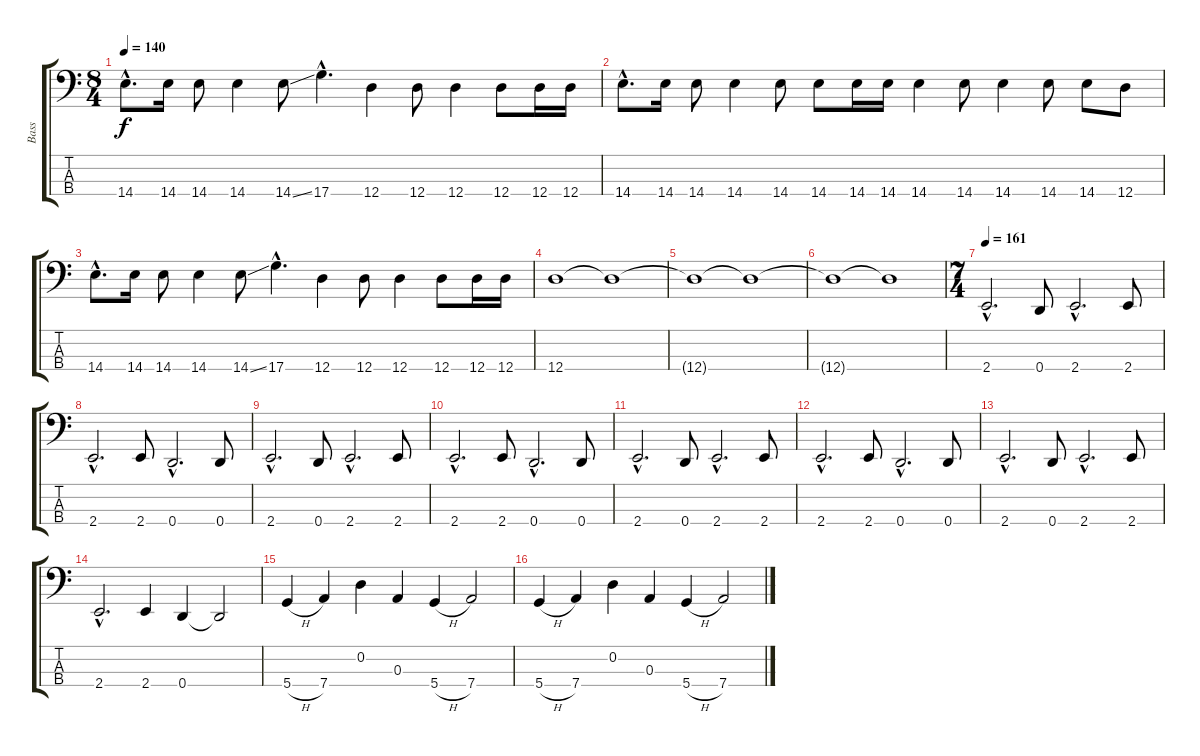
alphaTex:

\track ("Bass" "Bass") {instrument electricbassfinger}
\staff {score tabs}
\tuning (G2 D2 A1 D1) {hide}
\ts (8 4)
\tempo 140
\clef f4
\ks c
14.4{hac}.8{d dy f} 14.4.16 14.4.8 14.4.4 14.4{ss}.8 17.4{hac}.4{d} 12.4.4 12.4.8 12.4.4 12.4.8 12.4.16 12.4.16 |
14.4{hac}.8{d} 14.4.16 14.4.8 14.4.4 14.4.8 14.4.8 14.4.16 14.4.16 14.4.4 14.4.8 14.4.4 14.4.8 14.4.8 12.4.8 |
14.4{hac}.8{d} 14.4.16 14.4.8 14.4.4 14.4{ss}.8 17.4{hac}.4{d} 12.4.4 12.4.8 12.4.4 12.4.8 12.4.16 12.4.16 |
12.4.1 12.4{t}.1 |
12.4{t}.1 12.4{t}.1 |
12.4{t}.1 12.4{t}.1 |
\ts (7 4)
\tempo 161
2.4{hac}.2{d} 0.4.8 2.4{hac}.2{d} 2.4.8 |
2.4{hac}.2{d} 2.4.8 0.4{hac}.2{d} 0.4.8 |
2.4{hac}.2{d} 0.4.8 2.4{hac}.2{d} 2.4.8 |
2.4{hac}.2{d} 2.4.8 0.4{hac}.2{d} 0.4.8 |
2.4{hac}.2{d} 0.4.8 2.4{hac}.2{d} 2.4.8 |
2.4{hac}.2{d} 2.4.8 0.4{hac}.2{d} 0.4.8 |
2.4{hac}.2{d} 0.4.8 2.4{hac}.2{d} 2.4.8 |
2.4{hac}.2{d} 2.4.4 0.4.4 0.4{t}.2 |
5.4{h}.4 7.4.4 0.2.4 0.3.4 5.4{h}.4 7.4.2 |
5.4{h}.4 7.4.4 0.2.4 0.3.4 5.4{h}.4 7.4.2
